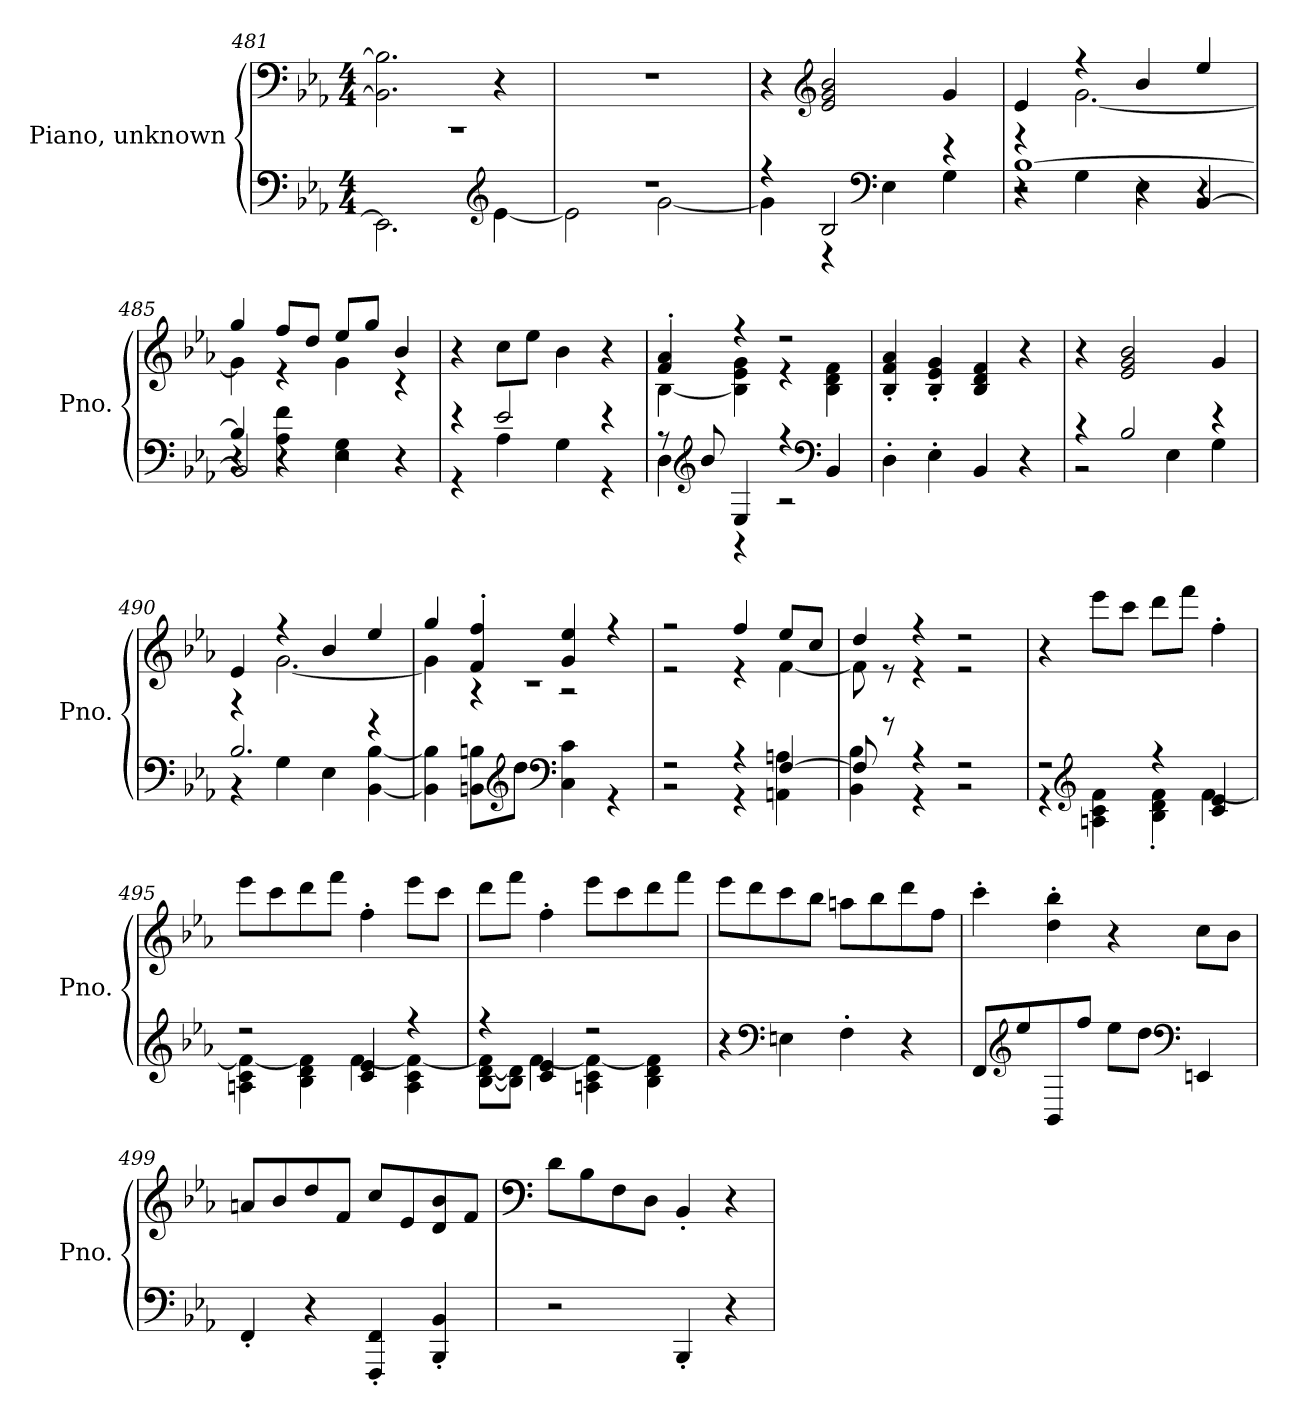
**kern	**kern
*part1	*part1
*staff2	*staff1
*I"Piano, unknown	*
*I'Pno.	*
*clefF4	*clefF4
*k[b-e-a-]	*k[b-e-a-]
*M4/4	*M4/4
=481	=481
*^	*
1r	2.EE-\]	2.BB-\] 2.B-\]
*clefG2	*	*
.	[4e-\	4r
=482	=482	=482
1r	2e-\]	1r
.	[2g\	.
=483	=483	=483
4r	4g\]	4r
*	*	*clefG2
2B-/	4r	2e-/ 2g/ 2b-/
*clefF4	*	*
.	4E-\	.
4r	4G\	4g/
=484	=484	=484
*	*^	*^
[1B-	4r	2r	4e-/	4r
.	4G\	.	4r	[2.g\
.	4E-\	4r	4b-/	.
.	4r	[4BB-/	4ee-/	.
!!LO:LB:g=z	!!
=485	=485	=485	=485	=485
4B-/]	4r	2BB-/]	4gg/	4g\]
4r	4A-\ 4f\	.	8ff/L	4r
.	.	.	8dd/J	.
2r	4E-\ 4G\	2r	8ee-/L	4g\
.	.	.	8gg/J	.
.	4r	.	4b-/	4r
*	*v	*v	*	*
*	*	*v	*v
=486	=486	=486
4r	4r	4r
2e-/	4A-\	8cc\L
.	.	8ee-\J
.	4G\	4b-\
4r	4r	4r
=487	=487	=487
*	*	*^
8r	4D\	4f/' 4a-/'	[4B-\
*clefG2	*	*	*
8b-/	.	.	.
4E-/	4r	4r	4B-\] 4e-\ 4g\
4r	2r	2r	4r
*clefF4	*	*	*
4BB-/	.	.	4B-\ 4d\ 4f\
*v	*v	*	*
*	*v	*v
=488	=488
4D'\	4B-/' 4f/' 4a-/'
4E-'\	4B-/' 4e-/' 4g/'
4BB-/	4B-/ 4d/ 4f/
4r	4r
=489	=489
*^	*
4r	2r	4r
2B-/	.	2e-/ 2g/ 2b-/
.	4E-\	.
4r	4G\	4g/
=490	=490	=490
*	*	*^
2.B-/	4r	4e-/	4r
.	4G\	4r	[2.g\
.	4E-\	4b-/	.
4r	[4BB-\ [4B-\	4ee-/	.
!!LO:PB:g=z	!!
=491	=491	=491	=491
1r	4BB-\] 4B-\]	4gg/	4g\]
.	8BBn\ 8Bn\L	4f/' 4ff/'	4r
*clefG2	*	*	*
.	8dd\J	.	.
*clefF4	*	*	*
.	4C\ 4c\	4g/ 4ee-/	2r
.	4r	4r	.
=492	=492	=492	=492
2r	2r	2r	2r
4r	4r	4ff/	4r
[4F/	4AAn\ 4An\	8ee-/L	[4f\
.	.	8cc/J	.
=493	=493	=493	=493
8F/]	4BB-\ 4B-\	4dd/	8f\]
8r	.	.	8r
4r	4r	4r	4r
2r	2r	2r	2r
*	*	*v	*v
=494	=494	=494
2r	4r	4r
*clefG2	*	*
.	4An\ 4c\ 4f\	8eee-\L
.	.	8ccc\J
4r	4B-\' 4d\' 4f\'	8ddd\L
.	.	8fff\J
4c/ 4e-/	[4f\	4ff'\
=495	=495	=495
2r	4An\ 4c\ 4f\_	8eee-\L
.	.	8ccc\
.	4B-\ 4d\ 4f\]	8ddd\
.	.	8fff\J
4c/ 4e-/	[4f\	4ff'\
4r	4A\ 4c\ 4f\_	8eee-\L
.	.	8ccc\J
!!LO:LB:g=z
=496	=496	=496
4r	[8B-\ [8d\ 8f\]L	8ddd\L
.	8B-\] 8d\]J	8fff\J
4c/ 4e-/	[4f\	4ff'\
2r	4An\ 4c\ 4f\_	8eee-\L
.	.	8ccc\
.	4B-\ 4d\ 4f\]	8ddd\
.	.	8fff\J
*v	*v	*
=497	=497
4r	8eee-\L
.	8ddd\
*clefF4	*
4En\	8ccc\
.	8bb-\J
4F'\	8aan\L
.	8bb-\
4r	8ddd\
.	8ff\J
=498	=498
8FF/L	4ccc'\
*clefG2	*
8ee-/	.
8BB-/	4dd\' 4bb-\'
8ff/J	.
8ee-\L	4r
8dd\J	.
*clefF4	*
4EEn/	8cc\L
.	8b-\J
!!LO:LB:g=z
=499	=499
4FF'/	8an/L
.	8b-/
4r	8dd/
.	8f/J
4FFF/' 4FF/'	8cc/L
.	8e-/
4BBB-/' 4BB-/'	8d/ 8b-/
.	8f/J
=500	=500
*	*clefF4
2r	8d\L
.	8B-\
.	8F\
.	8D\J
4BBB-'/	4BB-'/
4r	4r
=	=
*-	*-
